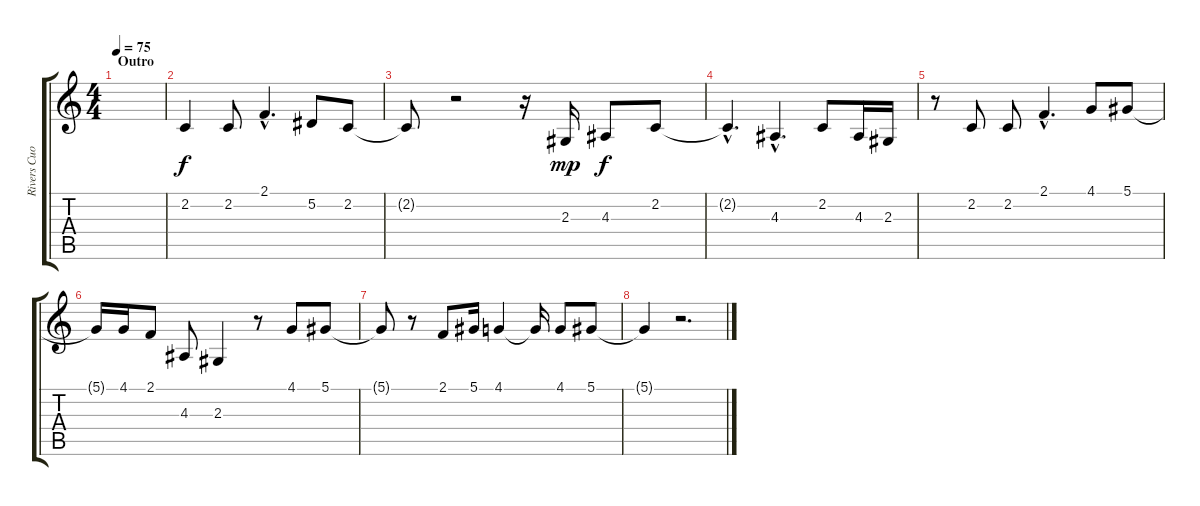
\track ("Rivers Cuomo - Vocals" "Rivers Cuo") {instrument altosax}
\staff {score tabs}
\tuning (Eb4 Bb3 Gb3 Db3 Ab2 Eb2) {hide}
\ts (4 4)
\section ("" "Outro")
\tempo 75
\clef g2
\ks c
|
2.2.4 2.2.8 2.1{hac}.4{d} 5.2.8 2.2.8 |
2.2{t}.8 r.2 r.16 2.3.16{dy mp} 4.3.8{dy f} 2.2.8 |
2.2{hac t}.4{d} 4.3{hac}.4{d} 2.2.8 4.3.16 2.3.16 |
r.8 2.2.8 2.2.8 2.1{hac}.4{d} 4.1.8 5.1.8 |
5.1{t}.16 4.1.16 2.1.8 4.3.8 2.3.4 r.8 4.1.8 5.1.8 |
5.1{t}.8 r.8 2.1.8 5.1.16 4.1.4 4.1{t}.16 4.1.8 5.1.8 |
5.1{t}.4 r.2{d}
